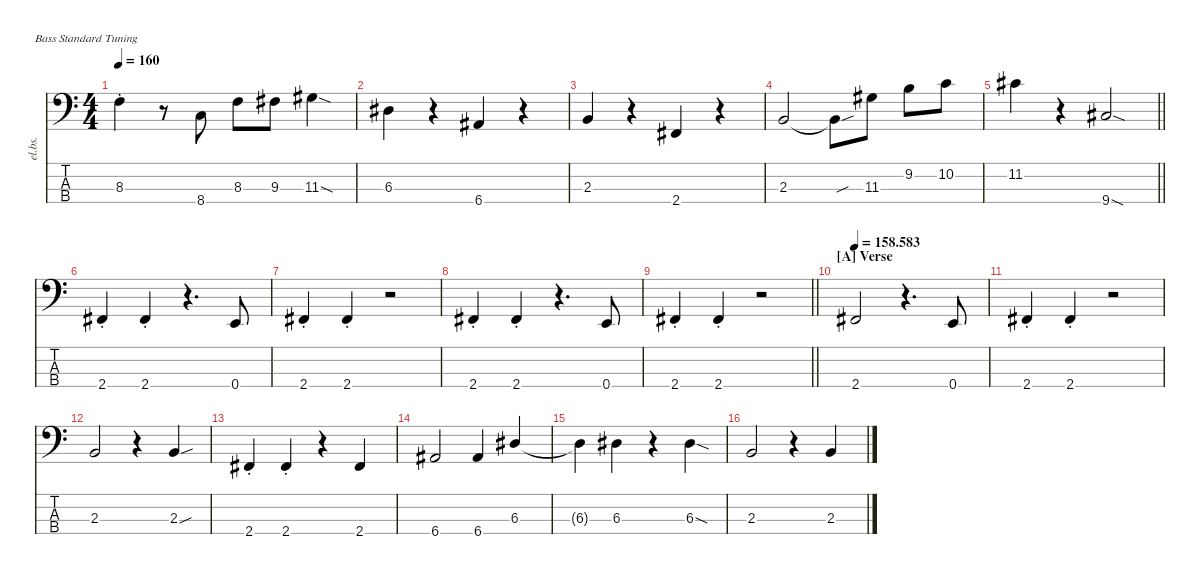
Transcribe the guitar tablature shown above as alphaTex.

\defaultSystemsLayout 4
\hideDynamics
\bracketExtendMode nobrackets
\track ("Electric Bass" "el.bs.") {mute instrument electricbassfinger}
\staff {score tabs}
\tuning (G2 D2 A1 E1)
\ts (4 4)
\tempo 160
\clef f4
\ks c
8.3{st}.4{dy mf beam Down} r.8{beam Down} 8.4.8{beam Up} 8.3.8{beam Down} 9.3{acc #}.8{beam Down} 11.3{sod acc #}.4{beam Down} |
6.3{acc #}.4{beam Down} r.4{beam Down} 6.4{acc #}.4{beam Up} r.4{beam Down} |
2.3.4{beam Up} r.4{beam Down} 2.4{acc #}.4{beam Up} r.4{beam Down} |
2.3.2{beam Up} 2.3{sou t}.8{beam Down} 11.3{acc #}.8{beam Down} 9.2.8{beam Down} 10.2.8{beam Down} |
\barLineRight lightlight
11.2{acc #}.4{beam Down} r.4{beam Down} 9.4{sod acc #}.2{beam Up} |
2.4{st acc #}.4{beam Up} 2.4{st acc #}.4{beam Up} r.4{d beam Down} 0.4.8{beam Up} |
2.4{st acc #}.4{beam Up} 2.4{st acc #}.4{beam Up} r.2{beam Down} |
2.4{st acc #}.4{beam Up} 2.4{st acc #}.4{beam Up} r.4{d beam Down} 0.4.8{beam Up} |
\barLineRight lightlight
2.4{st acc #}.4{beam Up} 2.4{st acc #}.4{beam Up} r.2{beam Down} |
\section ("A" "Verse")
\tempo
158.583 2.4{acc #}.2{beam Up} r.4{d beam Down} 0.4.8{beam Up} |
2.4{st acc #}.4{beam Up} 2.4{st acc #}.4{beam Up} r.2{beam Down} |
2.3.2{beam Up} r.4{beam Down} 2.3{sou}.4{beam Up} |
2.4{st acc #}.4{beam Up} 2.4{st acc #}.4{beam Up} r.4{beam Down} 2.4{acc #}.4{beam Up} |
6.4{acc #}.2{beam Up} 6.4{acc #}.4{beam Up} 6.3{acc #}.4{beam Up} |
6.3{t acc #}.4{beam Down} 6.3{acc #}.4{beam Down} r.4{beam Down} 6.3{sod acc #}.4{beam Down} |
2.3.2{beam Up} r.4{beam Down} 2.3.4{beam Up}
